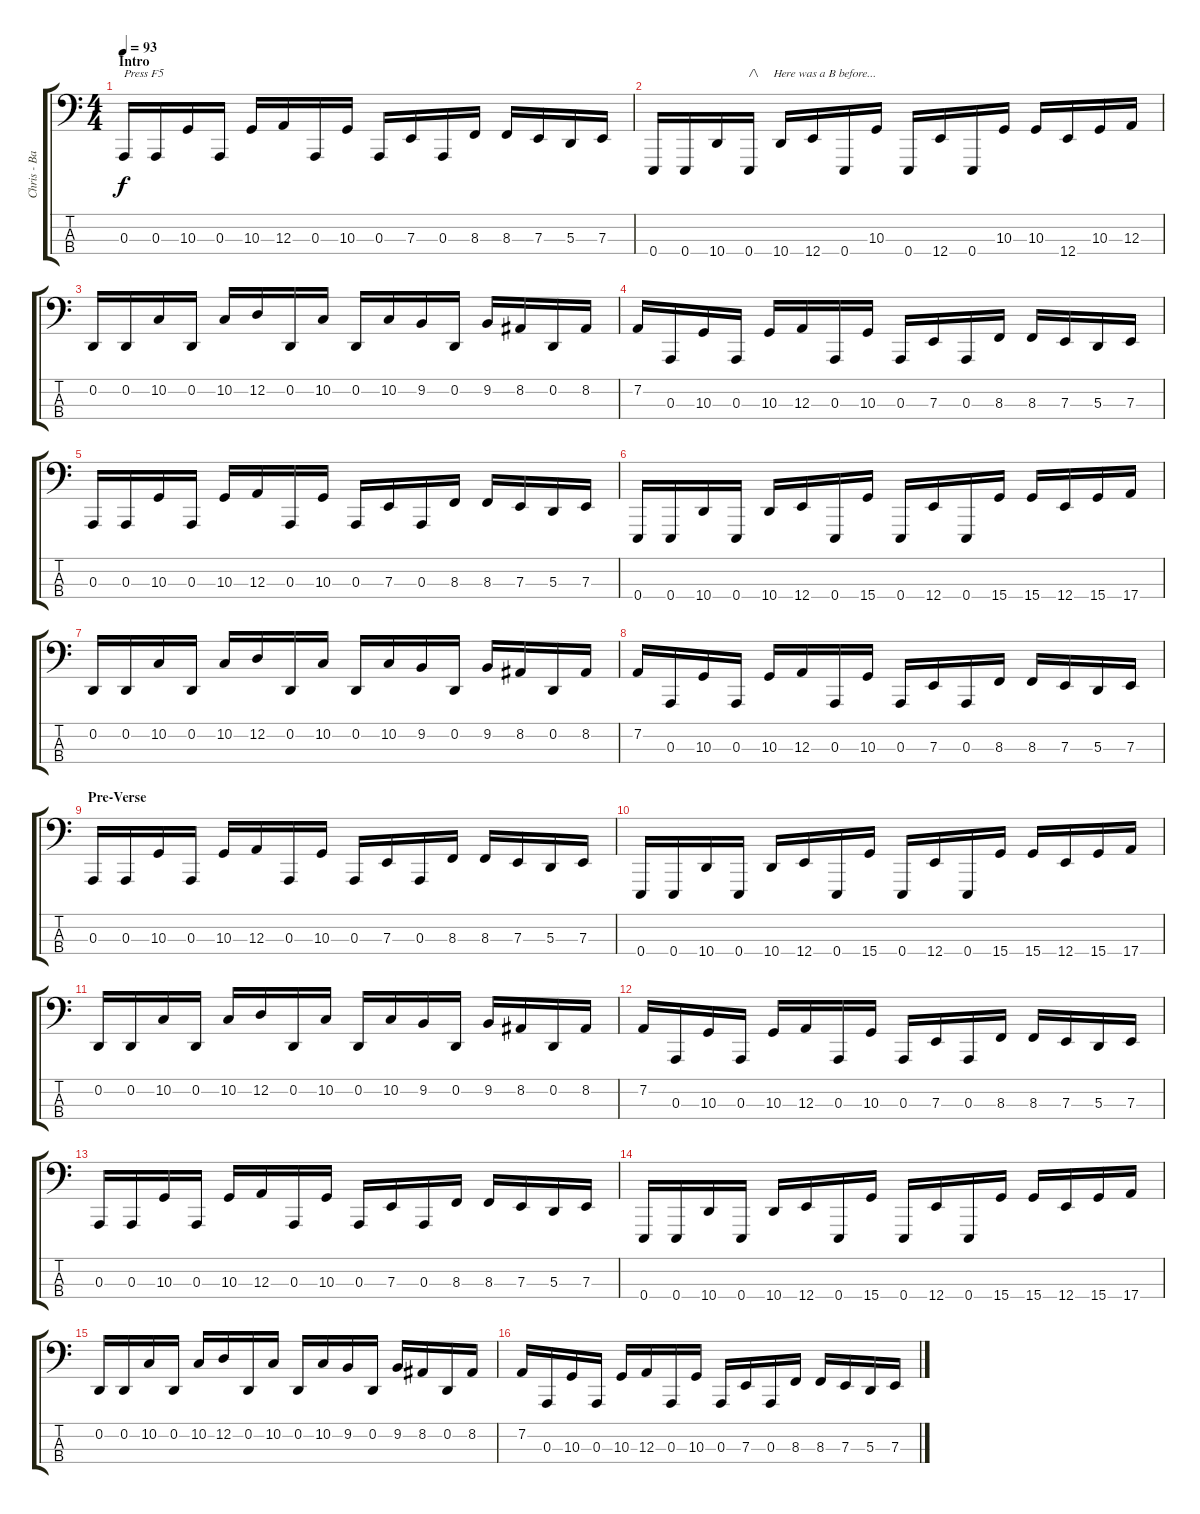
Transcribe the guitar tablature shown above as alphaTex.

\track ("Chris - Bass" "Chris - Ba") {instrument lead8bassandlead}
\staff {score tabs}
\tuning (G2 D2 A1 E1) {hide}
\ts (4 4)
\section ("" "Intro")
\tempo 93
\clef f4
\ks c
0.3.16{txt "Press F5" dy f instrument lead8bassandlead} 0.3.16 10.3.16 0.3.16 10.3.16 12.3.16 0.3.16 10.3.16 0.3.16 7.3.16 0.3.16 8.3.16 8.3.16 7.3.16 5.3.16 7.3.16 |
0.4.16 0.4.16 10.4.16 0.4.16{txt "/\\     Here was a B before..."} 10.4.16 12.4.16 0.4.16 10.3.16 0.4.16 12.4.16 0.4.16 10.3.16 10.3.16 12.4.16 10.3.16 12.3.16 |
0.2.16 0.2.16 10.2.16 0.2.16 10.2.16 12.2.16 0.2.16 10.2.16 0.2.16 10.2.16 9.2.16 0.2.16 9.2.16 8.2.16 0.2.16 8.2.16 |
7.2.16 0.3.16 10.3.16 0.3.16 10.3.16 12.3.16 0.3.16 10.3.16 0.3.16 7.3.16 0.3.16 8.3.16 8.3.16 7.3.16 5.3.16 7.3.16 |
0.3.16 0.3.16 10.3.16 0.3.16 10.3.16 12.3.16 0.3.16 10.3.16 0.3.16 7.3.16 0.3.16 8.3.16 8.3.16 7.3.16 5.3.16 7.3.16 |
0.4.16 0.4.16 10.4.16 0.4.16 10.4.16 12.4.16 0.4.16 15.4.16 0.4.16 12.4.16 0.4.16 15.4.16 15.4.16 12.4.16 15.4.16 17.4.16 |
0.2.16 0.2.16 10.2.16 0.2.16 10.2.16 12.2.16 0.2.16 10.2.16 0.2.16 10.2.16 9.2.16 0.2.16 9.2.16 8.2.16 0.2.16 8.2.16 |
7.2.16 0.3.16 10.3.16 0.3.16 10.3.16 12.3.16 0.3.16 10.3.16 0.3.16 7.3.16 0.3.16 8.3.16 8.3.16 7.3.16 5.3.16 7.3.16 |
\section ("" "Pre-Verse")
0.3.16 0.3.16 10.3.16 0.3.16 10.3.16 12.3.16 0.3.16 10.3.16 0.3.16 7.3.16 0.3.16 8.3.16 8.3.16 7.3.16 5.3.16 7.3.16 |
0.4.16 0.4.16 10.4.16 0.4.16 10.4.16 12.4.16 0.4.16 15.4.16 0.4.16 12.4.16 0.4.16 15.4.16 15.4.16 12.4.16 15.4.16 17.4.16 |
0.2.16 0.2.16 10.2.16 0.2.16 10.2.16 12.2.16 0.2.16 10.2.16 0.2.16 10.2.16 9.2.16 0.2.16 9.2.16 8.2.16 0.2.16 8.2.16 |
7.2.16 0.3.16 10.3.16 0.3.16 10.3.16 12.3.16 0.3.16 10.3.16 0.3.16 7.3.16 0.3.16 8.3.16 8.3.16 7.3.16 5.3.16 7.3.16 |
0.3.16 0.3.16 10.3.16 0.3.16 10.3.16 12.3.16 0.3.16 10.3.16 0.3.16 7.3.16 0.3.16 8.3.16 8.3.16 7.3.16 5.3.16 7.3.16 |
0.4.16 0.4.16 10.4.16 0.4.16 10.4.16 12.4.16 0.4.16 15.4.16 0.4.16 12.4.16 0.4.16 15.4.16 15.4.16 12.4.16 15.4.16 17.4.16 |
0.2.16 0.2.16 10.2.16 0.2.16 10.2.16 12.2.16 0.2.16 10.2.16 0.2.16 10.2.16 9.2.16 0.2.16 9.2.16 8.2.16 0.2.16 8.2.16 |
7.2.16 0.3.16 10.3.16 0.3.16 10.3.16 12.3.16 0.3.16 10.3.16 0.3.16 7.3.16 0.3.16 8.3.16 8.3.16 7.3.16 5.3.16 7.3.16
